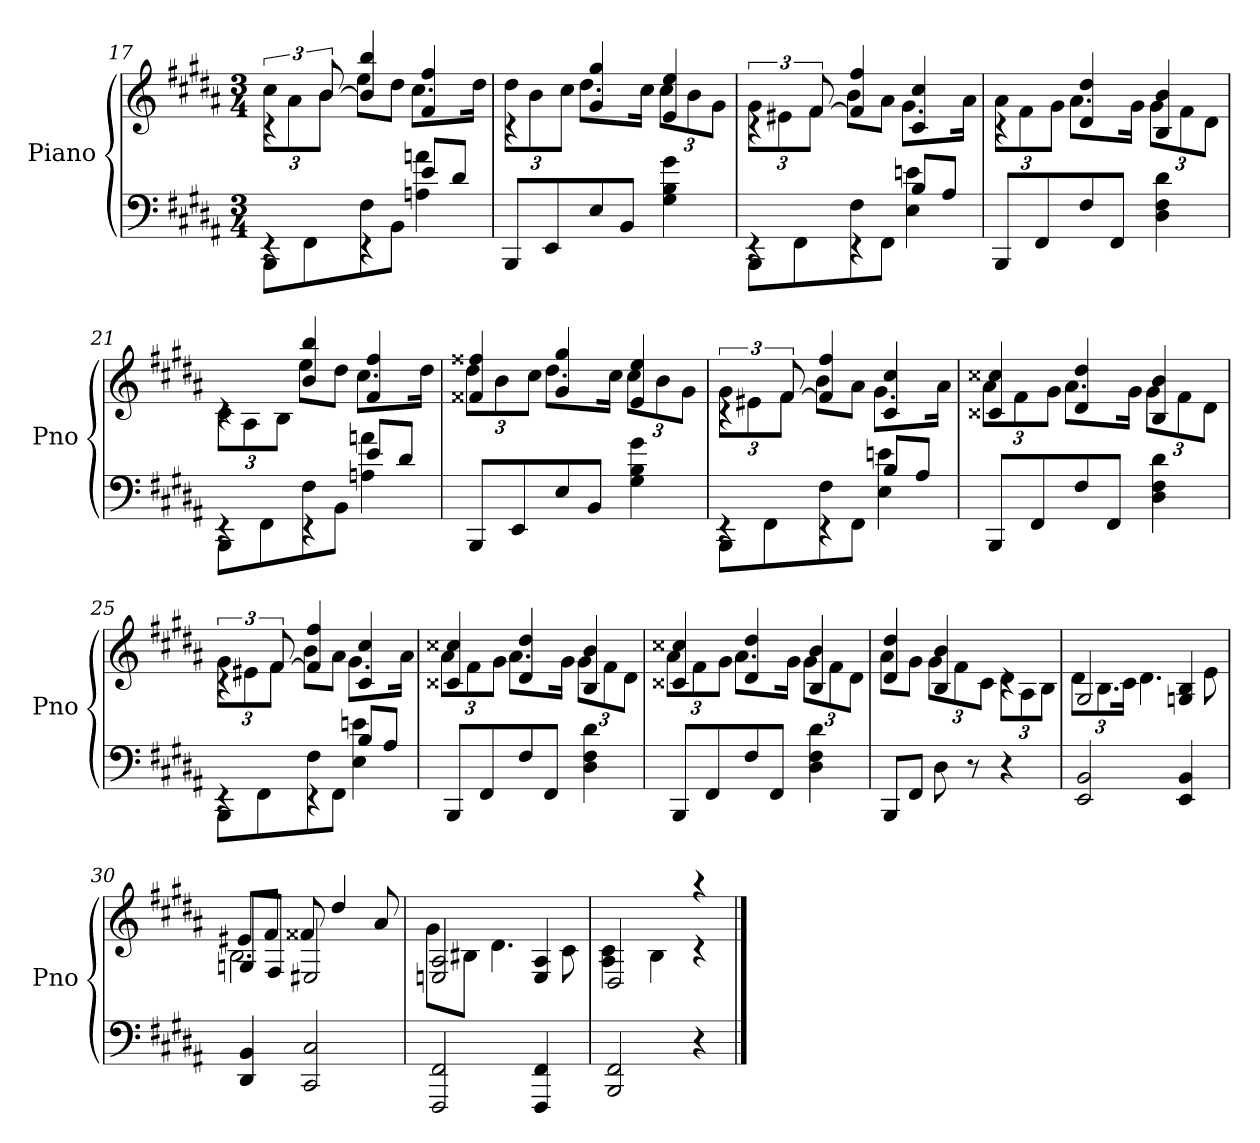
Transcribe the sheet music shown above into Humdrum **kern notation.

**kern	**kern
*part1	*part1
*staff2	*staff1
*I"Piano	*
*I'Pno	*
*clefF4	*clefG2
*k[f#c#g#d#a#]	*k[f#c#g#d#a#]
*B:	*B:
*M3/4	*M3/4
=17	=17
*^	*^
4rEE	8BBBL	6rc	12cc#L
.	.	.	12a#
.	8FF#	.	.
.	.	[12b	12bJ
4rEE	8F#	4b] 4bb	8eeL
.	8BBJ	.	8dd#J
8eL	4An 4an	4f# 4ff#	8.cc#L
8d#J	.	.	.
.	.	.	16dd#Jk
*v	*v	*	*
=18	=18	=18
8BBBL	4rc	12dd#L
.	.	12b
8EE	.	.
.	.	12cc#J
8E	4g# 4gg#	8.dd#L
8BBJ	.	.
.	.	16cc#Jk
4G# 4B 4g#	4e 4ee	12cc#L
.	.	12b
.	.	12g#J
=19	=19	=19
*^	*	*
4rEE	8BBBL	6rc	12g#L
.	.	.	12e#X
.	8FF#	.	.
.	.	[12f#	12f#J
4rEE	8F#	4f#] 4ff#	8bL
.	8FF#J	.	8a#J
8BL	4E 4en	4c# 4cc#	8.g#L
8A#J	.	.	.
.	.	.	16a#Jk
*v	*v	*	*
=20	=20	=20
8BBBL	4rc	12a#L
.	.	12f#
8FF#	.	.
.	.	12g#J
8F#	4d# 4dd#	8.a#L
8FF#J	.	.
.	.	16g#Jk
4D# 4F# 4d#	4B 4b	12g#L
.	.	12f#
.	.	12d#J
=21	=21	=21
*^	*	*
4rEE	8BBBL	4rc	12c#L
.	.	.	12A#
.	8FF#	.	.
.	.	.	12BJ
4rEE	8F#	4b 4bb	8eeL
.	8BBJ	.	8dd#J
8eL	4An 4an	4f# 4ff#	8.cc#L
8d#J	.	.	.
.	.	.	16dd#Jk
*v	*v	*	*
=22	=22	=22
8BBBL	4f##X 4ff##X	12dd#L
.	.	12b
8EE	.	.
.	.	12cc#J
8E	4g# 4gg#	8.dd#L
8BBJ	.	.
.	.	16cc#Jk
4G# 4B 4g#	4e 4ee	12cc#L
.	.	12b
.	.	12g#J
=23	=23	=23
*^	*	*
4rEE	8BBBL	6rc	12g#L
.	.	.	12e#X
.	8FF#	.	.
.	.	[12f#	12f#J
4rEE	8F#	4f#] 4ff#	8bL
.	8FF#J	.	8a#J
8BL	4E 4en	4c# 4cc#	8.g#L
8A#J	.	.	.
.	.	.	16a#Jk
*v	*v	*	*
=24	=24	=24
8BBBL	4c##X 4cc##X	12a#L
.	.	12f#
8FF#	.	.
.	.	12g#J
8F#	4d# 4dd#	8.a#L
8FF#J	.	.
.	.	16g#Jk
4D# 4F# 4d#	4B 4b	12g#L
.	.	12f#
.	.	12d#J
=25	=25	=25
*^	*	*
4rEE	8BBBL	6rc	12g#L
.	.	.	12e#X
.	8FF#	.	.
.	.	[12f#	12f#J
4rEE	8F#	4f#] 4ff#	8bL
.	8FF#J	.	8a#J
8BL	4E 4en	4c# 4cc#	8.g#L
8A#J	.	.	.
.	.	.	16a#Jk
*v	*v	*	*
=26	=26	=26
8BBBL	4c##X 4cc##X	12a#L
.	.	12f#
8FF#	.	.
.	.	12g#J
8F#	4d# 4dd#	8.a#L
8FF#J	.	.
.	.	16g#Jk
4D# 4F# 4d#	4B 4b	12g#L
.	.	12f#
.	.	12d#J
=27	=27	=27
8BBBL	4c##X 4cc##X	12a#L
.	.	12f#
8FF#	.	.
.	.	12g#J
8F#	4d# 4dd#	8.a#L
8FF#J	.	.
.	.	16g#Jk
4D# 4F# 4d#	4B 4b	12g#L
.	.	12f#
.	.	12d#J
=28	=28	=28
8BBBL	4d# 4dd#	8a#L
8FF#J	.	8g#J
8D#	4B 4b	12g#L
.	.	12f#
8r	.	.
.	.	12c#J
4r	4rc	12d#L
.	.	12A#
.	.	12BJ
=29	=29	=29
2EE 2BB	2G#	12d#L
.	.	12.B
.	.	24c#Jk
.	.	4.d#
4EE 4BB	4Gn 4B	.
.	.	8e
=30	=30	=30
*	*	*^
4DD# 4BB	8GnL	2.B	8e#XL
.	8F#J	.	8f#J
2CC# 2C#	2E#X	.	8f##X
.	.	.	4dd#
.	.	.	8a#
*	*	*v	*v
=31	=31	=31
2FFF# 2FF#	2En 2A#	8g#L
.	.	8B#XJ
.	.	4.d#
4FFF# 4FF#	4E 4A#	.
.	.	8c#
=32	=32	=32
2BBB 2FF#	2D#	4A# 4c#
.	.	4B
4r	4rc	4raa
*	*v	*v
==	==
*-	*-
